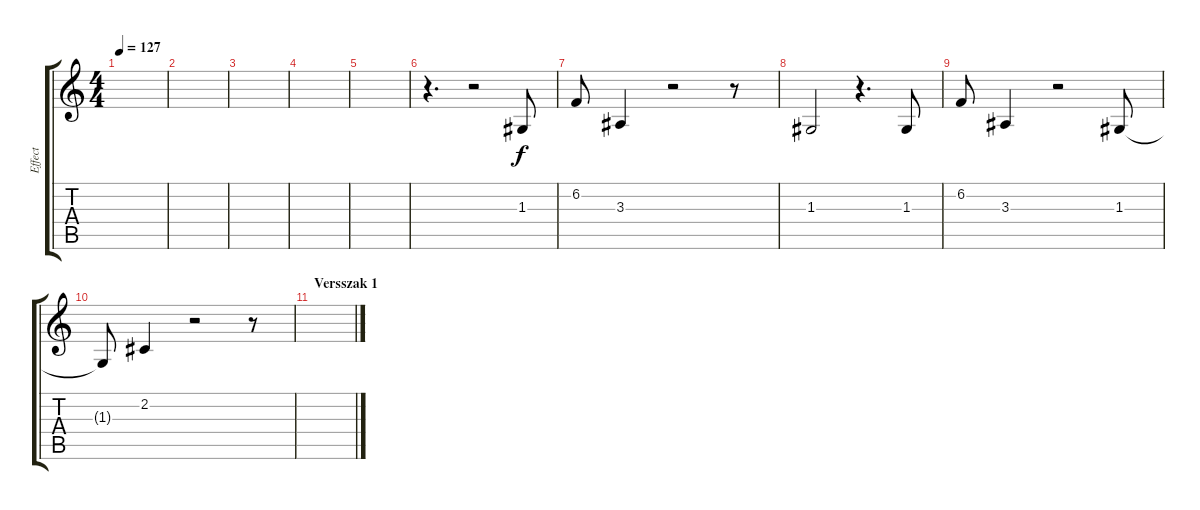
\track ("Effect" "Effect") {instrument taikodrum}
\staff {score tabs}
\tuning (E4 B3 G3 D3 A2 E2) {hide}
\ts (4 4)
\tempo 127
\clef g2
\ks c
|
|
|
|
|
r.4{d balance 11 instrument fx1rain} r.2 1.3.8 |
6.2.8 3.3.4 r.2 r.8 |
1.3.2 r.4{d} 1.3.8 |
6.2.8 3.3.4 r.2 1.3.8 |
1.3{t}.8 2.2.4 r.2 r.8 |
\section ("" "Versszak 1")
